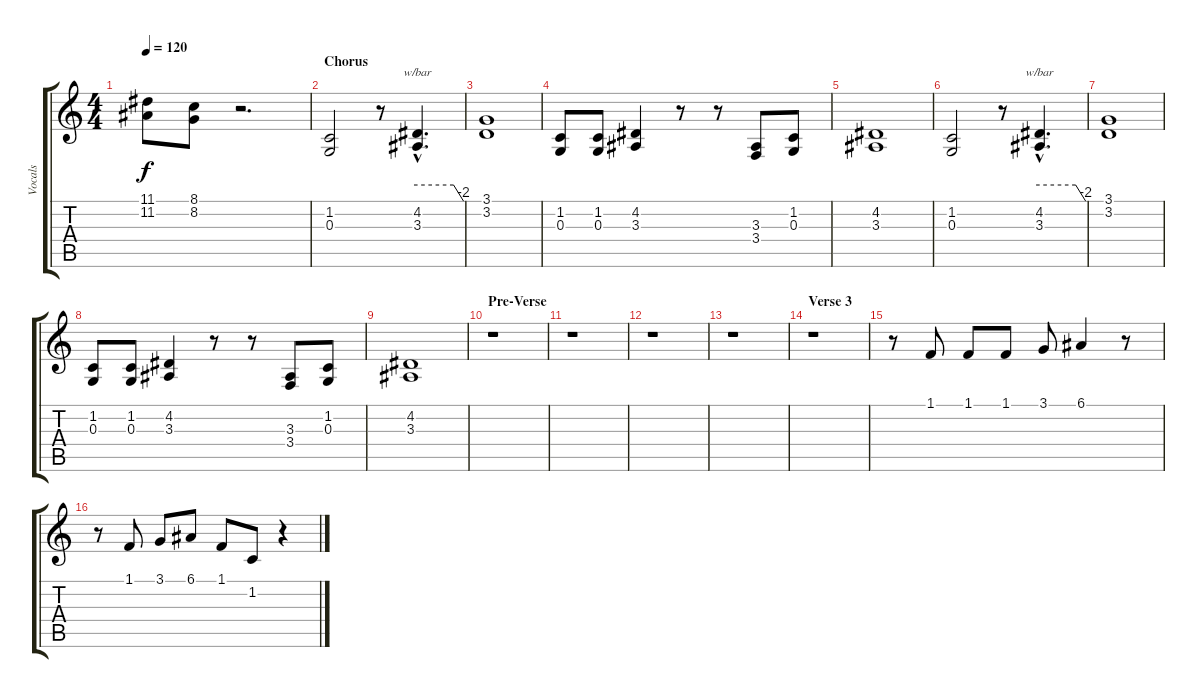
\track ("Vocals" "Vocals") {instrument lead2sawtooth}
\staff {score tabs}
\tuning (E4 B3 G3 D3 A2 E2) {hide}
\ts (4 4)
\tempo 120
\clef g2
\ks c
(11.1 11.2).8{dy f} (8.1 8.2).8 r.2{d} |
\section ("" "Chorus")
(1.2 0.3).2 r.8 (4.2{hac} 3.3{hac}).4{d tbe (custom default 0 0 47 0 60 -8)} |
(3.1 3.2).1 |
(1.2 0.3).8 (1.2 0.3).8 (4.2 3.3).4 r.8 r.8 (3.3 3.4).8 (1.2 0.3).8 |
(4.2 3.3).1 |
(1.2 0.3).2 r.8 (4.2{hac} 3.3{hac}).4{d tbe (custom default 0 0 47 0 60 -8)} |
(3.1 3.2).1 |
(1.2 0.3).8 (1.2 0.3).8 (4.2 3.3).4 r.8 r.8 (3.3 3.4).8 (1.2 0.3).8 |
(4.2 3.3).1 |
\section ("" "Pre-Verse")
r.1 |
r.1 |
r.1 |
r.1 |
\section ("" "Verse 3")
r.1 |
r.8 1.1.8 1.1.8 1.1.8 3.1.8 6.1.4 r.8 |
r.8 1.1.8 3.1.8 6.1.8 1.1.8 1.2.8 r.4
